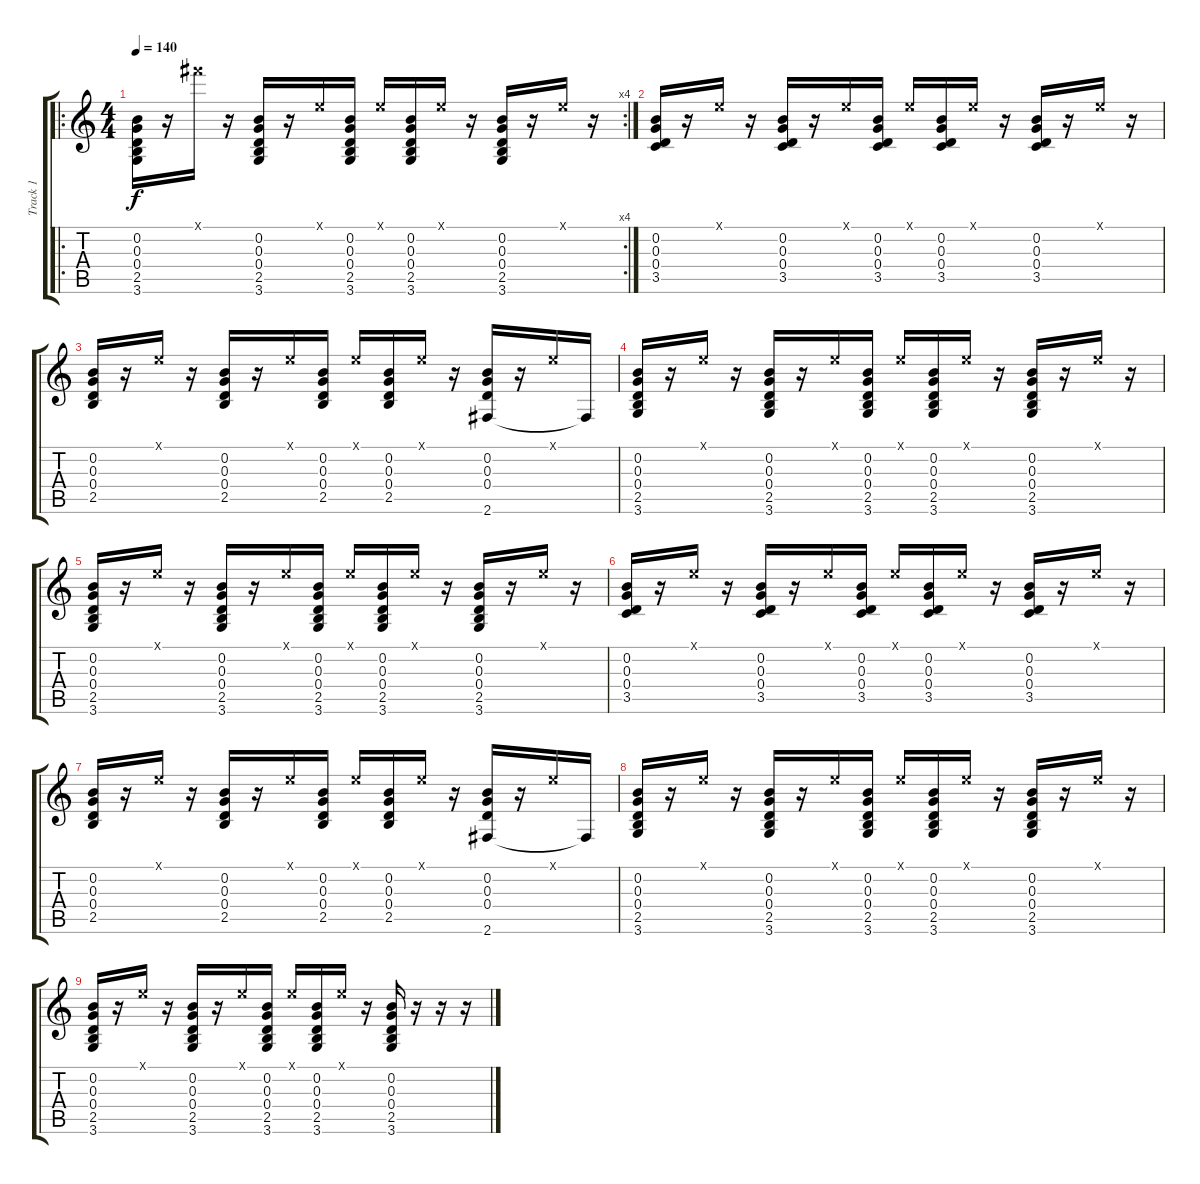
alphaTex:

\track ("Track 1" "Track 1") {instrument acousticguitarsteel}
\staff {score tabs}
\tuning (E4 B3 G3 D3 A2 E2) {hide}
\ro
\rc 4
\ts (4 4)
\tempo 140
\clef g2
\ks c
(0.2 0.3 0.4 2.5 3.6).16{dy f} r.16 14.1{x}.16 r.16 (0.2 0.3 0.4 2.5 3.6).16 r.16 0.1{x}.16 (0.2 0.3 0.4 2.5 3.6).16 0.1{x}.16 (0.2 0.3 0.4 2.5 3.6).16 0.1{x}.16 r.16 (0.2 0.3 0.4 2.5 3.6).16 r.16 0.1{x}.16 r.16 |
(0.2 0.3 0.4 3.5).16 r.16 0.1{x}.16 r.16 (0.2 0.3 0.4 3.5).16 r.16 0.1{x}.16 (0.2 0.3 0.4 3.5).16 0.1{x}.16 (0.2 0.3 0.4 3.5).16 0.1{x}.16 r.16 (0.2 0.3 0.4 3.5).16 r.16 0.1{x}.16 r.16 |
(0.2 0.3 0.4 2.5).16 r.16 0.1{x}.16 r.16 (0.2 0.3 0.4 2.5).16 r.16 0.1{x}.16 (0.2 0.3 0.4 2.5).16 0.1{x}.16 (0.2 0.3 0.4 2.5).16 0.1{x}.16 r.16 (0.2 0.3 0.4 2.6).16 r.16 0.1{x}.16 2.6{t}.16 |
(0.2 0.3 0.4 2.5 3.6).16 r.16 0.1{x}.16 r.16 (0.2 0.3 0.4 2.5 3.6).16 r.16 0.1{x}.16 (0.2 0.3 0.4 2.5 3.6).16 0.1{x}.16 (0.2 0.3 0.4 2.5 3.6).16 0.1{x}.16 r.16 (0.2 0.3 0.4 2.5 3.6).16 r.16 0.1{x}.16 r.16 |
(0.2 0.3 0.4 2.5 3.6).16 r.16 0.1{x}.16 r.16 (0.2 0.3 0.4 2.5 3.6).16 r.16 0.1{x}.16 (0.2 0.3 0.4 2.5 3.6).16 0.1{x}.16 (0.2 0.3 0.4 2.5 3.6).16 0.1{x}.16 r.16 (0.2 0.3 0.4 2.5 3.6).16 r.16 0.1{x}.16 r.16 |
(0.2 0.3 0.4 3.5).16 r.16 0.1{x}.16 r.16 (0.2 0.3 0.4 3.5).16 r.16 0.1{x}.16 (0.2 0.3 0.4 3.5).16 0.1{x}.16 (0.2 0.3 0.4 3.5).16 0.1{x}.16 r.16 (0.2 0.3 0.4 3.5).16 r.16 0.1{x}.16 r.16 |
(0.2 0.3 0.4 2.5).16 r.16 0.1{x}.16 r.16 (0.2 0.3 0.4 2.5).16 r.16 0.1{x}.16 (0.2 0.3 0.4 2.5).16 0.1{x}.16 (0.2 0.3 0.4 2.5).16 0.1{x}.16 r.16 (0.2 0.3 0.4 2.6).16 r.16 0.1{x}.16 2.6{t}.16 |
(0.2 0.3 0.4 2.5 3.6).16 r.16 0.1{x}.16 r.16 (0.2 0.3 0.4 2.5 3.6).16 r.16 0.1{x}.16 (0.2 0.3 0.4 2.5 3.6).16 0.1{x}.16 (0.2 0.3 0.4 2.5 3.6).16 0.1{x}.16 r.16 (0.2 0.3 0.4 2.5 3.6).16 r.16 0.1{x}.16 r.16 |
(0.2 0.3 0.4 2.5 3.6).16 r.16 0.1{x}.16 r.16 (0.2 0.3 0.4 2.5 3.6).16 r.16 0.1{x}.16 (0.2 0.3 0.4 2.5 3.6).16 0.1{x}.16 (0.2 0.3 0.4 2.5 3.6).16 0.1{x}.16 r.16 (0.2 0.3 0.4 2.5 3.6).16 r.16 r.16 r.16
